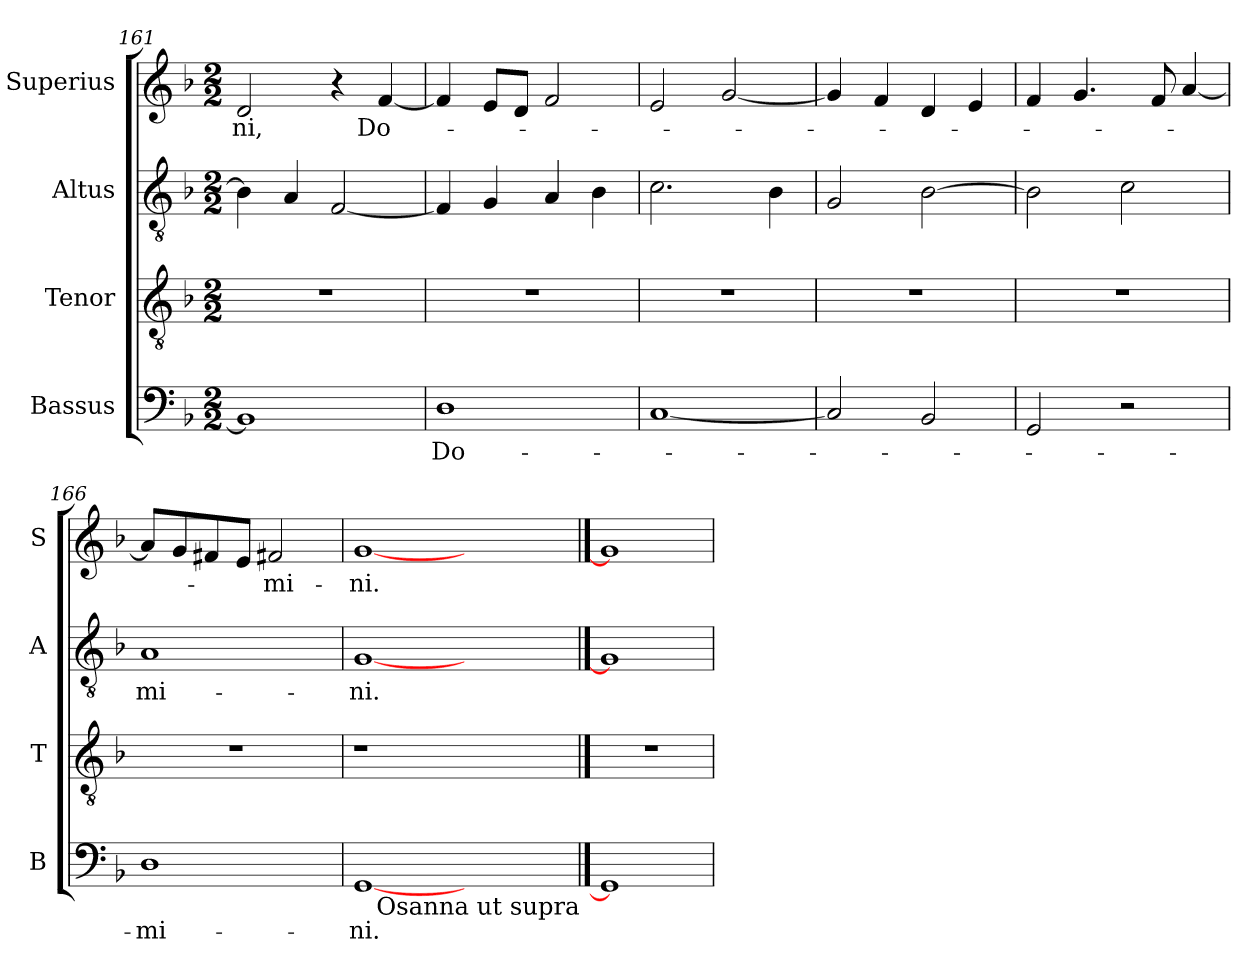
**kern	**text	**kern	**kern	**text	**kern	**text
*part4	*part4	*part3	*part2	*part2	*part1	*part1
*staff4	*staff4	*staff3	*staff2	*staff2	*staff1	*staff1
*I"Bassus	*	*I"Tenor	*I"Altus	*	*I"Superius	*
*I'B	*	*I'T	*I'A	*	*I'S	*
*clefF4	*	*clefGv2	*clefGv2	*	*clefG2	*
*k[b-]	*	*k[b-]	*k[b-]	*	*k[b-]	*
*M2/2	*	*M2/2	*M2/2	*	*M2/2	*
=161	=161	=161	=161	=161	=161	=161
!	!	!	!	!	!	!LO:LY:i
1BB-]	.	1r	4B-]	.	2d	-ni,
.	.	.	4A	.	.	.
.	.	.	[2F	.	4r	.
.	.	.	.	.	[4f	Do-
=162	=162	=162	=162	=162	=162	=162
1D	Do-	1r	4F]	.	4f]	.
.	.	.	4G	.	8eL	.
.	.	.	.	.	8dJ	.
.	.	.	4A	.	2f	.
.	.	.	4B-	.	.	.
=163	=163	=163	=163	=163	=163	=163
[1C	.	1r	2.c	.	2e	.
.	.	.	.	.	[2g	.
.	.	.	4B-	.	.	.
=164	=164	=164	=164	=164	=164	=164
2C]	.	1r	2G	.	4g]	.
.	.	.	.	.	4f	.
2BB-	.	.	[2B-	.	4d	.
.	.	.	.	.	4e	.
=165	=165	=165	=165	=165	=165	=165
2GG	.	1r	2B-]	.	4f	.
.	.	.	.	.	4.g	.
2r	.	.	2c	.	.	.
.	.	.	.	.	8f	.
.	.	.	.	.	[4a	.
=166	=166	=166	=166	=166	=166	=166
1D	-mi-	1r	1A	-mi-	8aL]	.
.	.	.	.	.	8g	.
.	.	.	.	.	8f#X	.
.	.	.	.	.	8eJ	.
.	.	.	.	.	2f#X	-mi-
=167	=167	=167	=167	=167	=167	=167
[1GG	-ni.	1r	[1G	-ni.	[1g	-ni.
1ryy	.	1ryy	1ryy	.	1ryy	.
!LO:TX:b:rj:t=Osanna ut supra	!	!	!	!	!	!
==168	==168	==168	==168	==168	==168	==168
1GG]	.	1r	1G]	.	1g]	.
=	=	=	=	=	=	=
*-	*-	*-	*-	*-	*-	*-
